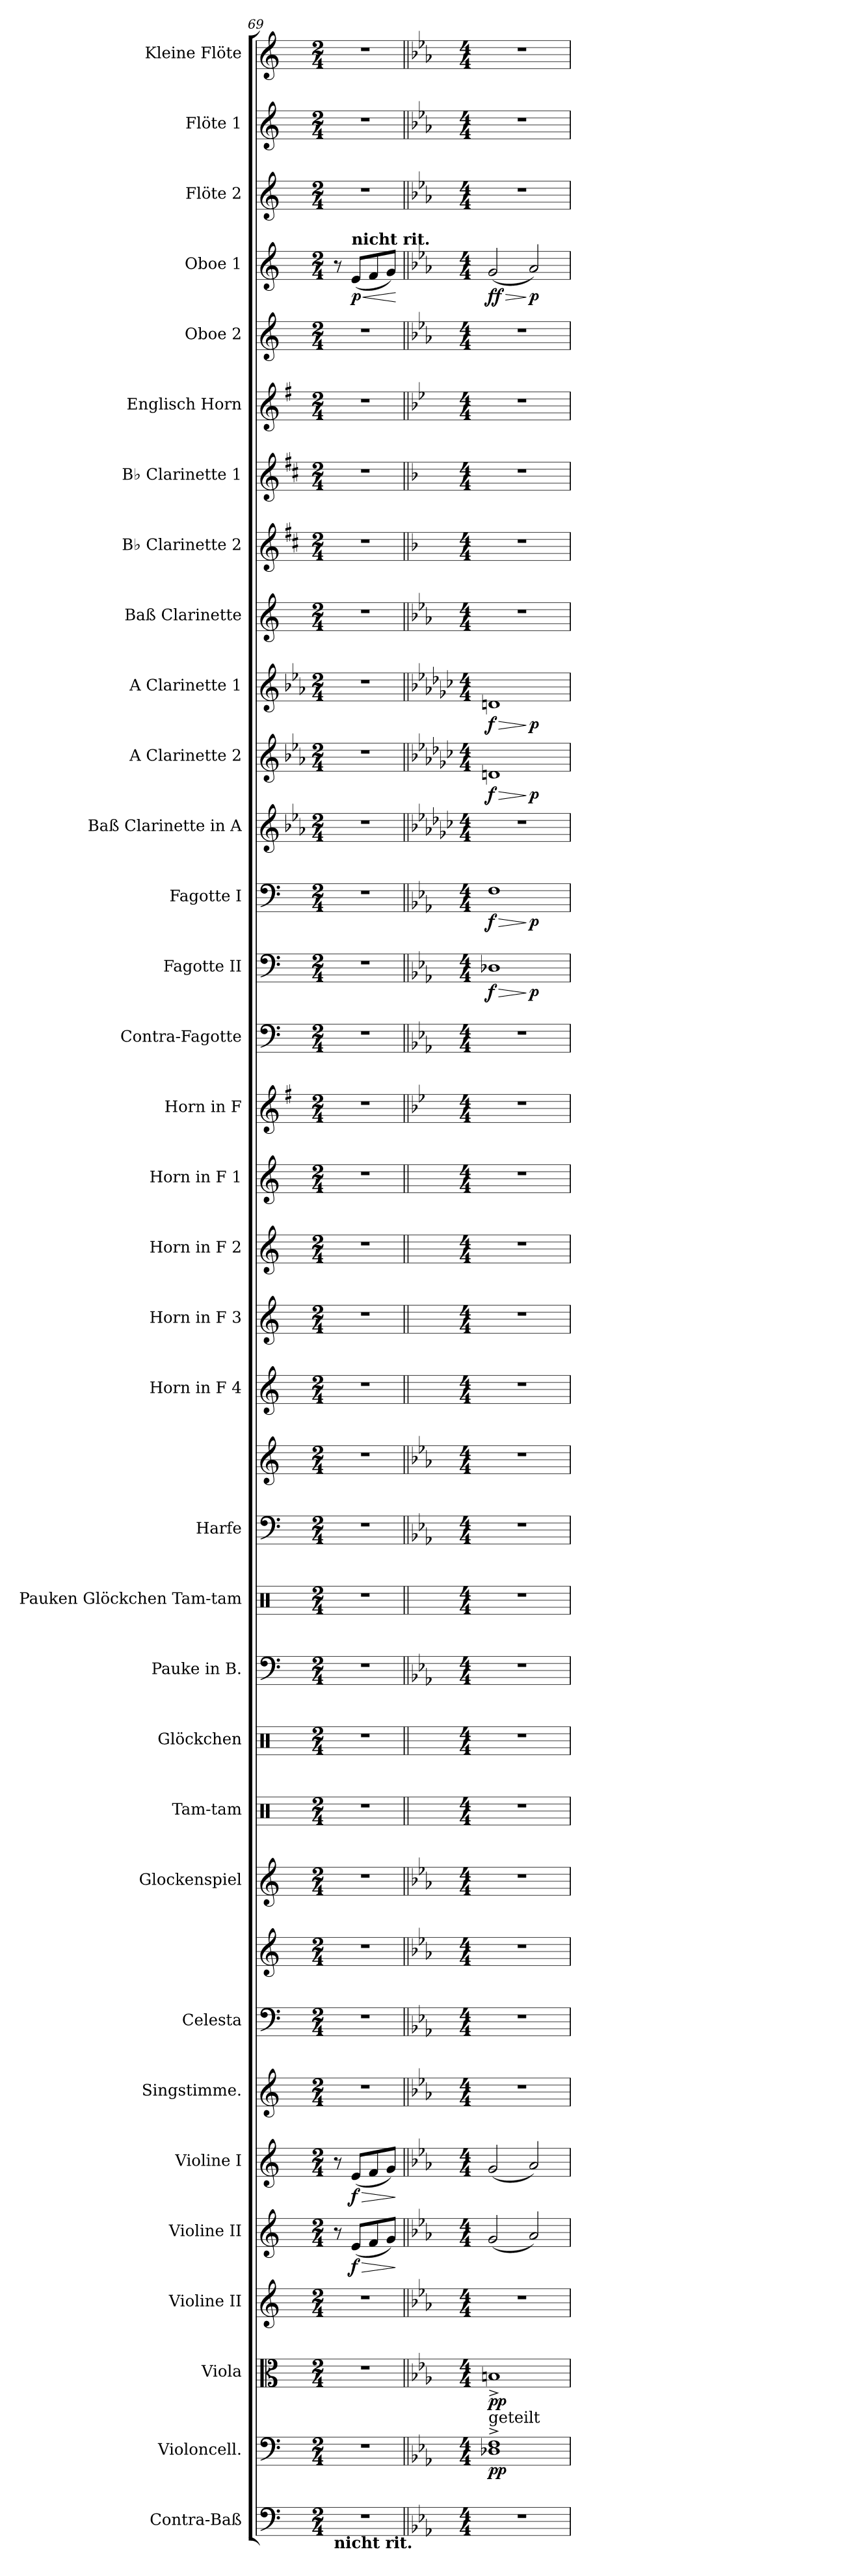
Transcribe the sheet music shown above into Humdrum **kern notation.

**kern	**kern	**dynam	**kern	**dynam	**kern	**kern	**dynam	**kern	**dynam	**kern	**kern	**kern	**kern	**kern	**kern	**kern	**kern	**kern	**kern	**kern	**kern	**kern	**kern	**kern	**kern	**kern	**dynam	**kern	**dynam	**kern	**kern	**dynam	**kern	**dynam	**kern	**kern	**kern	**kern	**kern	**kern	**dynam	**kern	**kern	**kern
*part34	*part33	*part33	*part32	*part32	*part31	*part30	*part30	*part29	*part29	*part28	*part27	*part27	*part26	*part25	*part24	*part23	*part22	*part21	*part21	*part20	*part19	*part18	*part17	*part16	*part15	*part14	*part14	*part13	*part13	*part12	*part11	*part11	*part10	*part10	*part9	*part8	*part7	*part6	*part5	*part4	*part4	*part3	*part2	*part1
*staff36	*staff35	*staff35	*staff34	*staff34	*staff33	*staff32	*staff32	*staff31	*staff31	*staff30	*staff29	*staff28	*staff27	*staff26	*staff25	*staff24	*staff23	*staff22	*staff21	*staff20	*staff19	*staff18	*staff17	*staff16	*staff15	*staff14	*staff14	*staff13	*staff13	*staff12	*staff11	*staff11	*staff10	*staff10	*staff9	*staff8	*staff7	*staff6	*staff5	*staff4	*staff4	*staff3	*staff2	*staff1
*I"Contra-Baß	*I"Violoncell.	*	*I"Viola	*	*I"Violine II	*I"Violine II	*	*I"Violine I	*	*I"Singstimme.	*I"Celesta	*	*I"Glockenspiel	*I"Tam-tam	*I"Glöckchen	*I"Pauke in B.	*I"Pauken  Glöckchen Tam-tam	*I"Harfe	*	*I"Horn in F 4	*I"Horn in F 3	*I"Horn in F 2	*I"Horn in F 1	*I"Horn in F	*I"Contra-Fagotte	*I"Fagotte II	*	*I"Fagotte I	*	*I"Baß Clarinette in A	*I"A Clarinette 2	*	*I"A Clarinette 1	*	*I"Baß Clarinette	*I"B♭ Clarinette 2	*I"B♭ Clarinette 1	*I"Englisch Horn	*I"Oboe 2	*I"Oboe 1	*	*I"Flöte 2	*I"Flöte 1	*I"Kleine Flöte
*I'C.-B.	*I'Vc.	*	*I'Vla.	*	*I'Vln. II	*I'Vln. II	*	*I'Vln. I	*	*I'Sgst.	*I'Cel.	*	*I'Glk.	*I'Tam-tam	*I'Gl.	*I'Pauke	*I'Tam-tam	*I'Hfe.	*	*I'Hn. 4	*I'Hn. 3	*I'Hn. 2	*I'Hn. 1	*	*I'C.-Fg.	*I'Fg. II	*	*I'Fg. I	*	*	*I'A Cl. 2	*	*I'A Cl. 1	*	*I'B. Cl.	*I'B♭ Cl. 2	*I'B♭ Cl. 1	*I'E. H.	*I'Ob. 2	*I'Ob. 1	*	*I'Fl. 2	*I'Fl. 1	*I'Kl. Fl.
*clefF4	*clefF4	*	*clefC3	*	*clefG2	*clefG2	*	*clefG2	*	*clefG2	*clefF4	*clefG2	*clefG2	*clefX	*clefX	*clefF4	*clefX	*clefF4	*clefG2	*clefG2	*clefG2	*clefG2	*clefG2	*clefG2	*clefF4	*clefF4	*	*clefF4	*	*clefG2	*clefG2	*	*clefG2	*	*clefG2	*clefG2	*clefG2	*clefG2	*clefG2	*clefG2	*	*clefG2	*clefG2	*clefG2
*ITrd7c12	*	*	*	*	*	*	*	*	*	*	*ITrd-7c-12	*ITrd-7c-12	*ITrd-14c-24	*	*	*	*	*	*	*ITrd4c7	*ITrd4c7	*ITrd4c7	*ITrd4c7	*ITrd4c7	*ITrd7c12	*	*	*	*	*ITrd2c3	*ITrd2c3	*	*ITrd2c3	*	*ITrd8c14	*ITrd1c2	*ITrd1c2	*ITrd4c7	*	*	*	*	*	*ITrd-7c-12
*k[]	*k[]	*	*k[]	*	*k[]	*k[]	*	*k[]	*	*k[]	*k[]	*k[]	*k[]	*k[]	*k[]	*k[]	*k[]	*k[]	*k[]	*k[b-]	*k[b-]	*k[b-]	*k[b-]	*k[]	*k[]	*k[]	*	*k[]	*	*k[]	*k[]	*	*k[]	*	*k[]	*k[]	*k[]	*k[]	*k[]	*k[]	*	*k[]	*k[]	*k[]
*M2/4	*M2/4	*	*M2/4	*	*M2/4	*M2/4	*	*M2/4	*	*M2/4	*M2/4	*M2/4	*M2/4	*M2/4	*M2/4	*M2/4	*M2/4	*M2/4	*M2/4	*M2/4	*M2/4	*M2/4	*M2/4	*M2/4	*M2/4	*M2/4	*	*M2/4	*	*M2/4	*M2/4	*	*M2/4	*	*M2/4	*M2/4	*M2/4	*M2/4	*M2/4	*M2/4	*	*M2/4	*M2/4	*M2/4
=69	=69	=69	=69	=69	=69	=69	=69	=69	=69	=69	=69	=69	=69	=69	=69	=69	=69	=69	=69	=69	=69	=69	=69	=69	=69	=69	=69	=69	=69	=69	=69	=69	=69	=69	=69	=69	=69	=69	=69	=69	=69	=69	=69	=69
!LO:TX:b:B:t=nicht rit.	!	!	!	!	!	!	!	!	!	!	!	!	!	!	!	!	!	!	!	!	!	!	!	!	!	!	!	!	!	!	!	!	!	!	!	!	!	!	!	!	!	!	!	!
2r	2r	.	2r	.	2r	8r	.	8r	.	2r	2r	2r	2r	2r	2r	2r	2r	2r	2r	2r	2r	2r	2r	2r	2r	2r	.	2r	.	2r	2r	.	2r	.	2r	2r	2r	2r	2r	8r	.	2r	2r	2r
!	!	!	!	!	!	!	!	!	!	!	!	!	!	!	!	!	!	!	!	!	!	!	!	!	!	!	!	!	!	!	!	!	!	!	!	!	!	!	!	!LO:TX:a:B:t=nicht rit.	!	!	!	!
!	!	!	!	!	!	!	!LO:HP:b	!	!LO:HP:b	!	!	!	!	!	!	!	!	!	!	!	!	!	!	!	!	!	!	!	!	!	!	!	!	!	!	!	!	!	!	!	!LO:HP:b	!	!	!
!	!	!	!	!	!	!	!LO:DY:n=1:b	!	!LO:DY:n=1:b	!	!	!	!	!	!	!	!	!	!	!	!	!	!	!	!	!	!	!	!	!	!	!	!	!	!	!	!	!	!	!	!LO:DY:n=1:b	!	!	!
.	.	.	.	.	.	(8e/L	> f	(8e/L	> f	.	.	.	.	.	.	.	.	.	.	.	.	.	.	.	.	.	.	.	.	.	.	.	.	.	.	.	.	.	.	(8e/L	< p	.	.	.
.	.	.	.	.	.	8f/	.	8f/	.	.	.	.	.	.	.	.	.	.	.	.	.	.	.	.	.	.	.	.	.	.	.	.	.	.	.	.	.	.	.	8f/	.	.	.	.
.	.	.	.	.	.	8g/J)	.	8g/J)	.	.	.	.	.	.	.	.	.	.	.	.	.	.	.	.	.	.	.	.	.	.	.	.	.	.	.	.	.	.	.	8g/J)	.	.	.	.
.	.	.	.	.	.	.	]	.	]	.	.	.	.	.	.	.	.	.	.	.	.	.	.	.	.	.	.	.	.	.	.	.	.	.	.	.	.	.	.	.	[	.	.	.
!!LO:PB:g=z
=70||	=70||	=70||	=70||	=70||	=70||	=70||	=70||	=70||	=70||	=70||	=70||	=70||	=70||	=70||	=70||	=70||	=70||	=70||	=70||	=70||	=70||	=70||	=70||	=70||	=70||	=70||	=70||	=70||	=70||	=70||	=70||	=70||	=70||	=70||	=70||	=70||	=70||	=70||	=70||	=70||	=70||	=70||	=70||	=70||
*k[b-e-a-]	*k[b-e-a-]	*	*k[b-e-a-]	*	*k[b-e-a-]	*k[b-e-a-]	*	*k[b-e-a-]	*	*k[b-e-a-]	*k[b-e-a-]	*k[b-e-a-]	*k[b-e-a-]	*	*	*k[b-e-a-]	*	*k[b-e-a-]	*k[b-e-a-]	*k[b-]	*k[b-]	*k[b-]	*k[b-]	*k[b-e-a-]	*k[b-e-a-]	*k[b-e-a-]	*	*k[b-e-a-]	*	*k[b-e-a-]	*k[b-e-a-]	*	*k[b-e-a-]	*	*k[b-e-a-]	*k[b-e-a-]	*k[b-e-a-]	*k[b-e-a-]	*k[b-e-a-]	*k[b-e-a-]	*	*k[b-e-a-]	*k[b-e-a-]	*k[b-e-a-]
*M4/4	*M4/4	*	*M4/4	*	*M4/4	*M4/4	*	*M4/4	*	*M4/4	*M4/4	*M4/4	*M4/4	*M4/4	*M4/4	*M4/4	*M4/4	*M4/4	*M4/4	*M4/4	*M4/4	*M4/4	*M4/4	*M4/4	*M4/4	*M4/4	*	*M4/4	*	*M4/4	*M4/4	*	*M4/4	*	*M4/4	*M4/4	*M4/4	*M4/4	*M4/4	*M4/4	*	*M4/4	*M4/4	*M4/4
!	!LO:TX:a:t=geteilt	!	!	!	!	!	!	!	!	!	!	!	!	!	!	!	!	!	!	!	!	!	!	!	!	!	!	!	!	!	!	!	!	!	!	!	!	!	!	!	!	!	!	!
!	!	!LO:DY:b	!	!LO:DY:b	!	!	!LO:DY:b	!	!LO:DY:b	!	!	!	!	!	!	!	!	!	!	!	!	!	!	!	!	!	!LO:HP:b	!	!LO:HP:b	!	!	!LO:HP:b	!	!LO:HP:b	!	!	!	!	!	!	!LO:HP:b	!	!	!
*	*	*	*	*	*	*	*	*	*	*	*	*	*	*	*	*	*	*	*	*	*	*	*	*	*	*^	*	*^	*	*	*^	*	*^	*	*	*	*	*	*	*	*	*	*	*
!	!	!	!	!	!	!	!	!	!	!	!	!	!	!	!	!	!	!	!	!	!	!	!	!	!	!	!	!LO:DY:n=1:b	!	!	!LO:DY:n=1:b	!	!	!	!LO:DY:n=1:b	!	!	!LO:DY:n=1:b	!	!	!	!	!	!	!LO:DY:n=1:b	!	!	!
1r	1D-X^ 1F^	pp	1Bn^	pp	1r	(2g/	other-dynamics	(2g/	other-dynamics	1r	1r	1r	1r	1r	1r	1r	1r	1r	1r	1r	1r	1r	1r	1r	1r	1D-X	2ryy	> f	1F	2ryy	> f	1r	1Bn	2ryy	> f	1Bn	2ryy	> f	1r	1r	1r	1r	1r	(2g/	> ff	1r	1r	1r
!	!	!	!	!	!	!	!	!	!	!	!	!	!	!	!	!	!	!	!	!	!	!	!	!	!	!	!	!LO:DY:n=2:b	!	!	!LO:DY:n=2:b	!	!	!	!LO:DY:n=2:b	!	!	!LO:DY:n=2:b	!	!	!	!	!	!	!LO:DY:n=2:b	!	!	!
.	.	.	.	.	.	2a-/)	.	2a-/)	.	.	.	.	.	.	.	.	.	.	.	.	.	.	.	.	.	.	2ryy	] p	.	2ryy	] p	.	.	2ryy	] p	.	2ryy	] p	.	.	.	.	.	2a-/)	] p	.	.	.
*	*	*	*	*	*	*	*	*	*	*	*	*	*	*	*	*	*	*	*	*	*	*	*	*	*	*v	*v	*	*	*	*	*	*v	*v	*	*v	*v	*	*	*	*	*	*	*	*	*	*	*
*	*	*	*	*	*	*	*	*	*	*	*	*	*	*	*	*	*	*	*	*	*	*	*	*	*	*	*	*v	*v	*	*	*	*	*	*	*	*	*	*	*	*	*	*	*	*
=	=	=	=	=	=	=	=	=	=	=	=	=	=	=	=	=	=	=	=	=	=	=	=	=	=	=	=	=	=	=	=	=	=	=	=	=	=	=	=	=	=	=	=	=
*-	*-	*-	*-	*-	*-	*-	*-	*-	*-	*-	*-	*-	*-	*-	*-	*-	*-	*-	*-	*-	*-	*-	*-	*-	*-	*-	*-	*-	*-	*-	*-	*-	*-	*-	*-	*-	*-	*-	*-	*-	*-	*-	*-	*-
